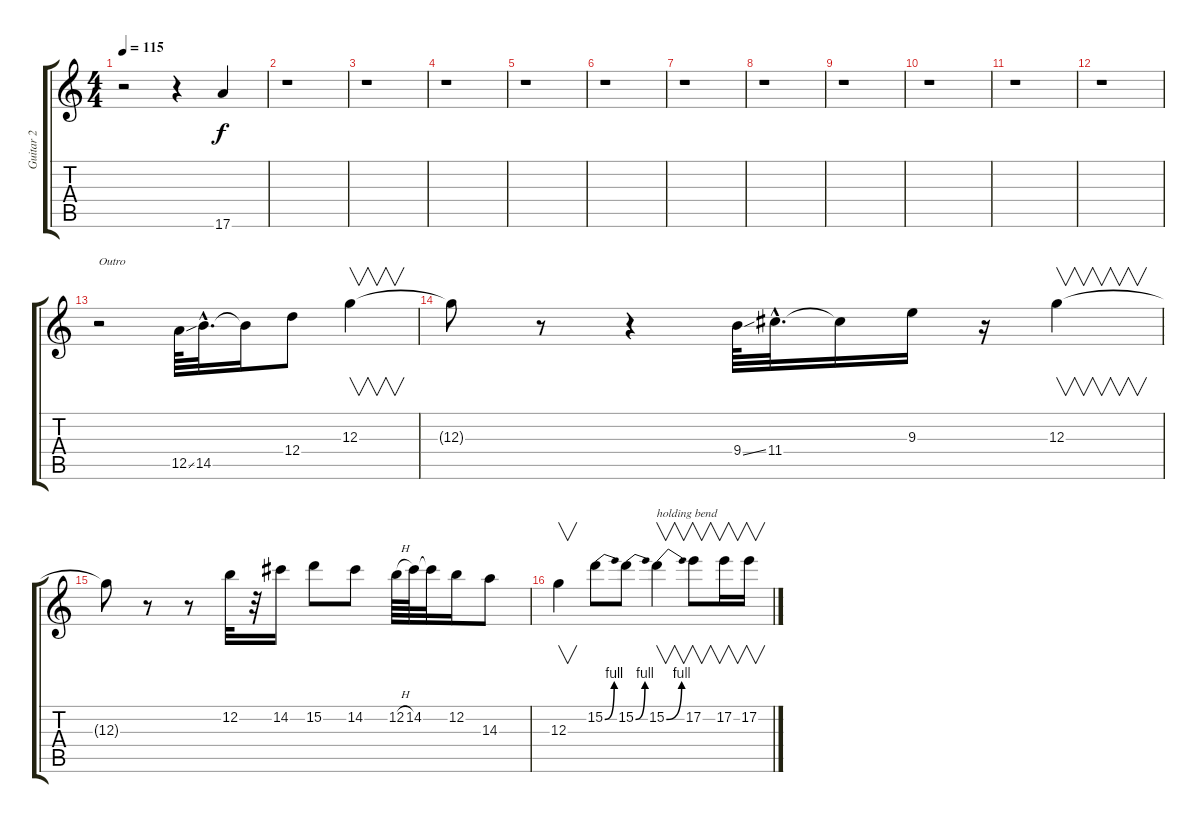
\track ("Guitar 2" "Guitar 2") {instrument distortionguitar}
\staff {score tabs}
\tuning (E4 B3 G3 D3 A2 E2) {hide}
\ts (4 4)
\tempo 115
\clef g2
\ks c
r.2{dy f} r.4 17.6.4 |
r.1 |
r.1 |
r.1 |
r.1 |
r.1 |
r.1 |
r.1 |
r.1 |
r.1 |
r.1 |
r.1 |
r.2{txt "Outro"} 12.5{ss}.64 14.5{hac}.32{d} 14.5{t}.16 12.4.8 12.3.4{v} |
12.3{t}.8 r.8 r.4 9.4{ss}.64 11.4{hac}.32{d} 11.4{t}.16 9.3.16 r.16 12.3.4{v} |
12.3{t}.8 r.8 r.8 12.2.32 r.32 14.2.16 15.2.8 14.2.8 12.2{h}.64 14.2.64 14.2{t}.32 12.2.16 14.3.8 |
12.3.4{v} 15.2{be (bend 0 0 60 4)}.8 15.2{be (bend 0 0 60 4)}.8 15.2{be (bend 0 0 60 4)}.4{v txt "holding bend"} 17.2.8{v} 17.2.16{v} 17.2.16{v}
